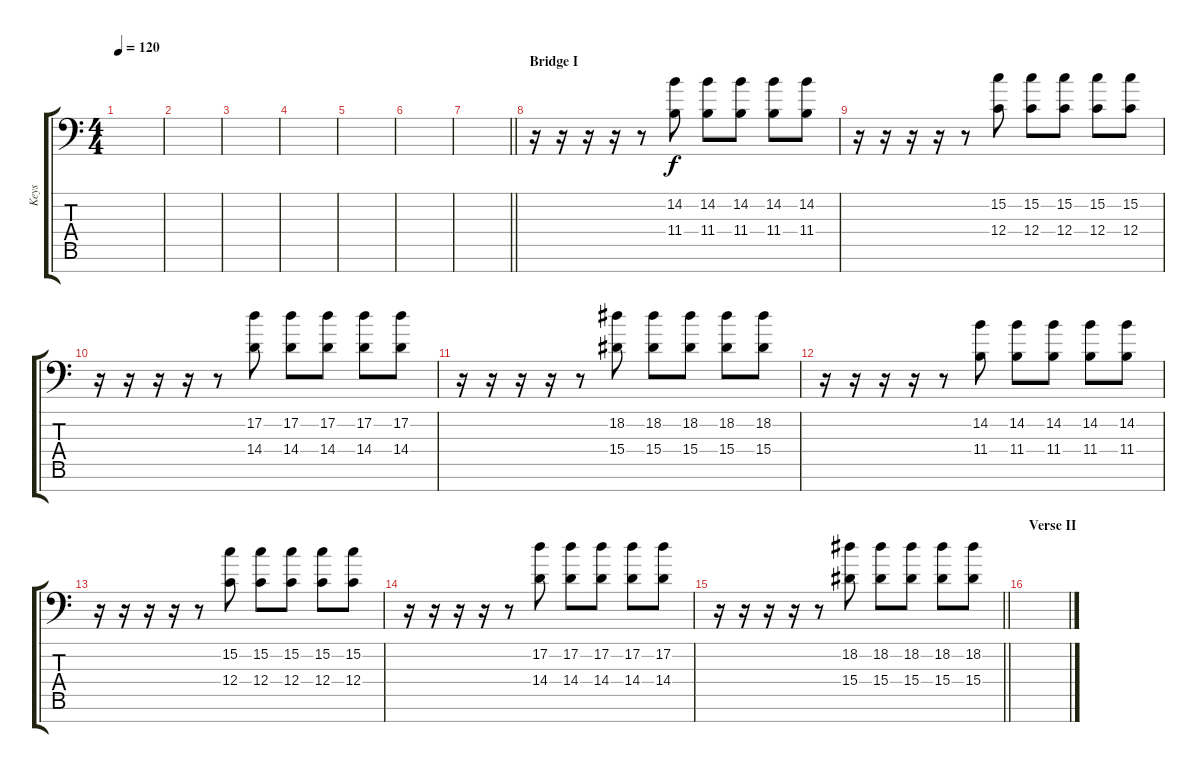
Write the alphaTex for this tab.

\track ("Keys" "Keys") {instrument stringensemble1}
\staff {score tabs}
\tuning (D4 A3 F3 C3 G2 D2 A1) {hide}
\ts (4 4)
\tempo 120
\clef f4
\ks c
|
|
|
|
|
|
\barLineRight lightlight
|
\section ("" "Bridge I")
r.16 r.16 r.16 r.16 r.8 (14.2 11.4).8 (14.2 11.4).8 (14.2 11.4).8 (14.2 11.4).8 (14.2 11.4).8 |
r.16 r.16 r.16 r.16 r.8 (15.2 12.4).8 (15.2 12.4).8 (15.2 12.4).8 (15.2 12.4).8 (15.2 12.4).8 |
r.16 r.16 r.16 r.16 r.8 (17.2 14.4).8 (17.2 14.4).8 (17.2 14.4).8 (17.2 14.4).8 (17.2 14.4).8 |
r.16 r.16 r.16 r.16 r.8 (18.2 15.4).8 (18.2 15.4).8 (18.2 15.4).8 (18.2 15.4).8 (18.2 15.4).8 |
r.16 r.16 r.16 r.16 r.8 (14.2 11.4).8 (14.2 11.4).8 (14.2 11.4).8 (14.2 11.4).8 (14.2 11.4).8 |
r.16 r.16 r.16 r.16 r.8 (15.2 12.4).8 (15.2 12.4).8 (15.2 12.4).8 (15.2 12.4).8 (15.2 12.4).8 |
r.16 r.16 r.16 r.16 r.8 (17.2 14.4).8 (17.2 14.4).8 (17.2 14.4).8 (17.2 14.4).8 (17.2 14.4).8 |
\barLineRight lightlight
r.16 r.16 r.16 r.16 r.8 (18.2 15.4).8 (18.2 15.4).8 (18.2 15.4).8 (18.2 15.4).8 (18.2 15.4).8 |
\section ("" "Verse II")
